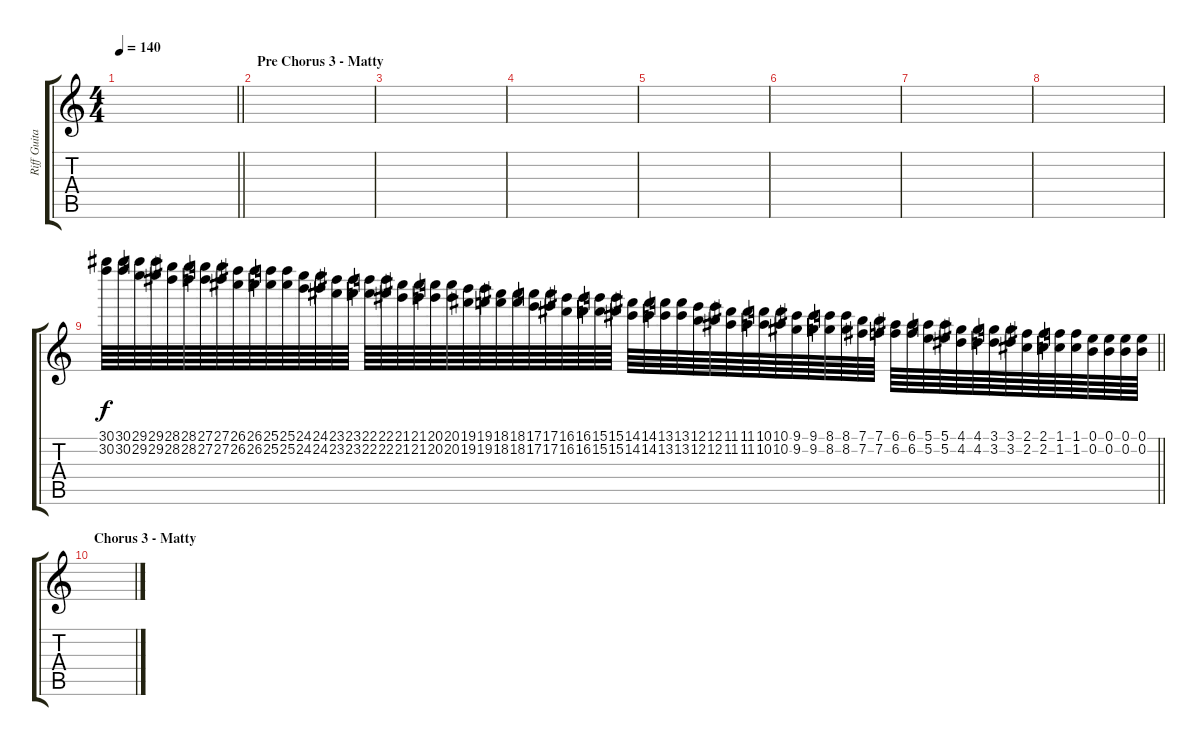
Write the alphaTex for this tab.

\track ("Riff Guitar" "Riff Guita") {instrument overdrivenguitar}
\staff {score tabs}
\tuning (E4 B3 G3 D3 A2 E2) {hide}
\ts (4 4)
\tempo 140
\clef g2
\barLineRight lightlight
\ks c
|
\section ("" "Pre Chorus 3 - Matty")
|
|
|
|
|
|
|
\barLineRight lightlight
(30.1 30.2).64 (30.1 30.2).64 (29.1 29.2).64 (29.1 29.2).64 (28.1 28.2).64 (28.1 28.2).64 (27.1 27.2).64 (27.1 27.2).64 (26.1 26.2).64 (26.1 26.2).64 (25.1 25.2).64 (25.1 25.2).64 (24.1 24.2).64 (24.1 24.2).64 (23.1 23.2).64 (23.1 23.2).64 (22.1 22.2).64 (22.1 22.2).64 (21.1 21.2).64 (21.1 21.2).64 (20.1 20.2).64 (20.1 20.2).64 (19.1 19.2).64 (19.1 19.2).64 (18.1 18.2).64 (18.1 18.2).64 (17.1 17.2).64 (17.1 17.2).64 (16.1 16.2).64 (16.1 16.2).64 (15.1 15.2).64 (15.1 15.2).64 (14.1 14.2).64 (14.1 14.2).64 (13.1 13.2).64 (13.1 13.2).64 (12.1 12.2).64 (12.1 12.2).64 (11.1 11.2).64 (11.1 11.2).64 (10.1 10.2).64 (10.1 10.2).64 (9.1 9.2).64 (9.1 9.2).64 (8.1 8.2).64 (8.1 8.2).64 (7.1 7.2).64 (7.1 7.2).64 (6.1 6.2).64 (6.1 6.2).64 (5.1 5.2).64 (5.1 5.2).64 (4.1 4.2).64 (4.1 4.2).64 (3.1 3.2).64 (3.1 3.2).64 (2.1 2.2).64 (2.1 2.2).64 (1.1 1.2).64 (1.1 1.2).64 (0.1 0.2).64 (0.1 0.2).64 (0.1 0.2).64 (0.1 0.2).64 |
\section ("" "Chorus 3 - Matty")
